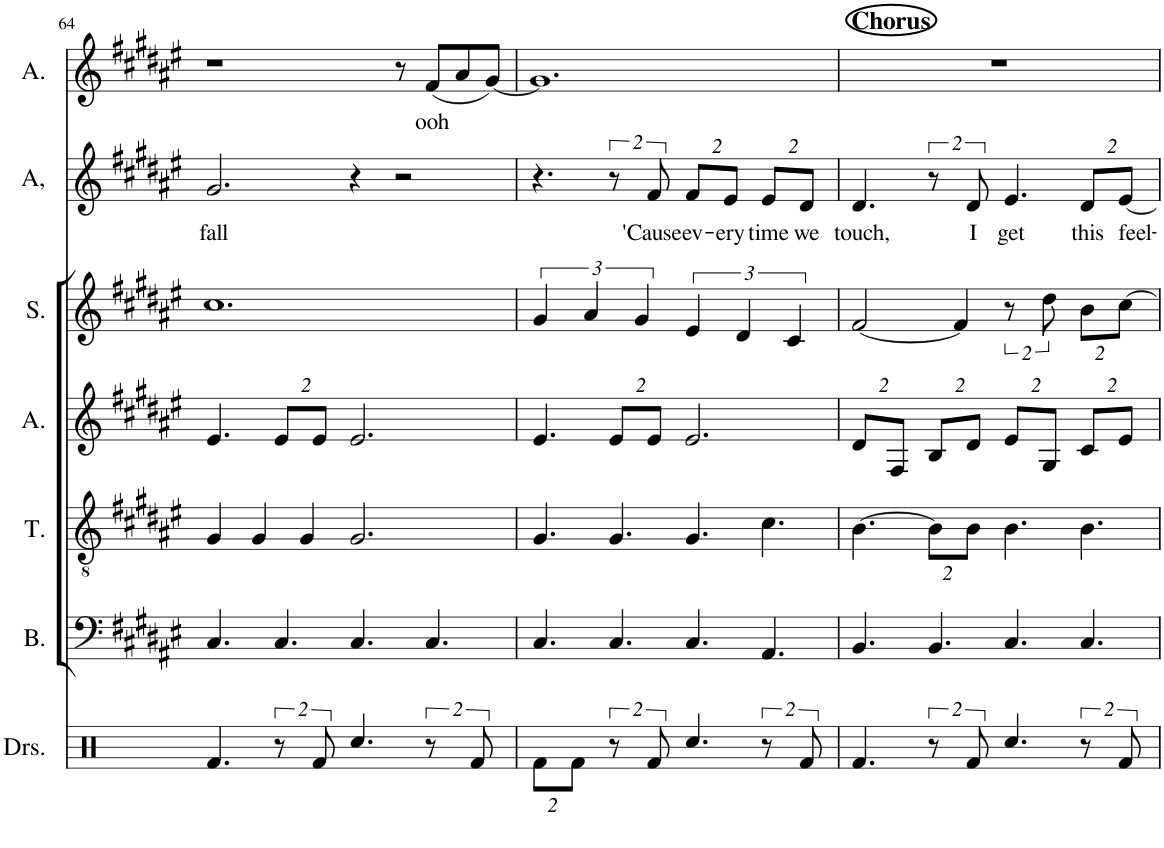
**kern	**kern	**kern	**kern	**kern	**kern	**text	**kern	**text
*part7	*part6	*part5	*part4	*part3	*part2	*part2	*part1	*part1
*staff7	*staff6	*staff5	*staff4	*staff3	*staff2	*staff2	*staff1	*staff1
*I"Drumset	*I"Bass	*I"Tenor	*I"Alto	*I"Soprano	*I"Alto	*	*I"Alto	*
*I'Drs.	*I'B.	*I'T.	*I'A.	*I'S.	*I'A,	*	*I'A.	*
!!LO:PB:g=z
*clefX	*clefF4	*clefGv2	*clefG2	*clefG2	*clefG2	*	*clefG2	*
*k[]	*k[f#c#g#d#a#e#]	*k[f#c#g#d#a#e#]	*k[f#c#g#d#a#e#]	*k[f#c#g#d#a#e#]	*k[f#c#g#d#a#e#]	*	*k[f#c#g#d#a#e#]	*
*M12/8	*M12/8	*M12/8	*M12/8	*M12/8	*M12/8	*	*M12/8	*
=64	=64	=64	=64	=64	=64	=64	=64	=64
!	!	!	!	!	!	!LO:LY:b	!	!
4.Rf/	4.C#/	4G#/	4.e#/	1.cc#	2.g#/	fall	1r	.
.	.	4G#/	.	.	.	.	.	.
*	*	*	*Xbrackettup	*	*	*	*	*
16%3r	4.C#/	.	16%3e#/L	.	.	.	.	.
.	.	4G#/	.	.	.	.	.	.
16%3Rf/	.	.	16%3e#/J	.	.	.	.	.
4.Rcc/	4.C#/	2.G#/	2.e#/	.	4r	.	.	.
.	.	.	.	.	2r	.	8r	.
!	!	!	!	!	!	!	!	!LO:LY:b
16%3r	4.C#/	.	.	.	.	.	(8f#/L	ooh
.	.	.	.	.	.	.	8a#/	.
16%3Rf/	.	.	.	.	.	.	.	.
.	.	.	.	.	.	.	[8g#/J)	.
=65	=65	=65	=65	=65	=65	=65	=65	=65
*Xbrackettup	*	*	*	*	*	*	*	*
16%3Rf\L	4.C#/	4.G#/	4.e#/	4g#/	4.r	.	1.g#]	.
16%3Rf\J	.	.	.	.	.	.	.	.
.	.	.	.	4a#/	.	.	.	.
*brackettup	*	*	*	*	*	*	*	*
16%3r	4.C#/	4.G#/	16%3e#/L	.	16%3r	.	.	.
.	.	.	.	4g#/	.	.	.	.
!	!	!	!	!	!	!LO:LY:b	!	!
16%3Rf/	.	.	16%3e#/J	.	16%3f#/	'Cause	.	.
*	*	*	*	*	*Xbrackettup	*	*	*
!	!	!	!	!	!	!LO:LY:b	!	!
4.Rcc/	4.C#/	4.G#/	2.e#/	4e#/	16%3f#/L	ev-	.	.
!	!	!	!	!	!	!LO:LY:b	!	!
.	.	.	.	.	16%3e#/J	-ery	.	.
.	.	.	.	4d#/	.	.	.	.
!	!	!	!	!	!	!LO:LY:b	!	!
16%3r	4.AA#/	4.c#\	.	.	16%3e#/L	time	.	.
.	.	.	.	4c#/	.	.	.	.
!	!	!	!	!	!	!LO:LY:b	!	!
16%3Rf/	.	.	.	.	16%3d#/J	we	.	.
=66	=66	=66	=66	=66	=66	=66	=66	=66
!	!	!	!	!	!	!	!LO:TX:a:B:t=Chorus	!
!	!	!	!	!	!	!LO:LY:b	!	!
4.Rf/	4.BB/	[4.B\	16%3d#/L	[2f#/	4.d#/	touch,	1.r	.
.	.	.	16%3F#/J	.	.	.	.	.
*	*	*Xbrackettup	*	*	*brackettup	*	*	*
16%3r	4.BB/	16%3B\L]	16%3B/L	.	16%3r	.	.	.
.	.	.	.	4f#/]	.	.	.	.
!	!	!	!	!	!	!LO:LY:b	!	!
16%3Rf/	.	16%3B\J	16%3d#/J	.	16%3d#/	I	.	.
!	!	!	!	!	!	!LO:LY:b	!	!
4.Rcc/	4.C#/	4.B\	16%3e#/L	16%3r	4.e#/	get	.	.
.	.	.	16%3G#/J	16%3dd#\	.	.	.	.
*	*	*	*	*Xbrackettup	*Xbrackettup	*	*	*
!	!	!	!	!	!	!LO:LY:b	!	!
16%3r	4.C#/	4.B\	16%3c#/L	16%3b\L	16%3d#/L	this	.	.
!	!	!	!	!	!	!LO:LY:b	!	!
16%3Rf/	.	.	16%3e#/J	[16%3cc#\J	[16%3e#/J	feel-	.	.
=	=	=	=	=	=	=	=	=
*-	*-	*-	*-	*-	*-	*-	*-	*-
